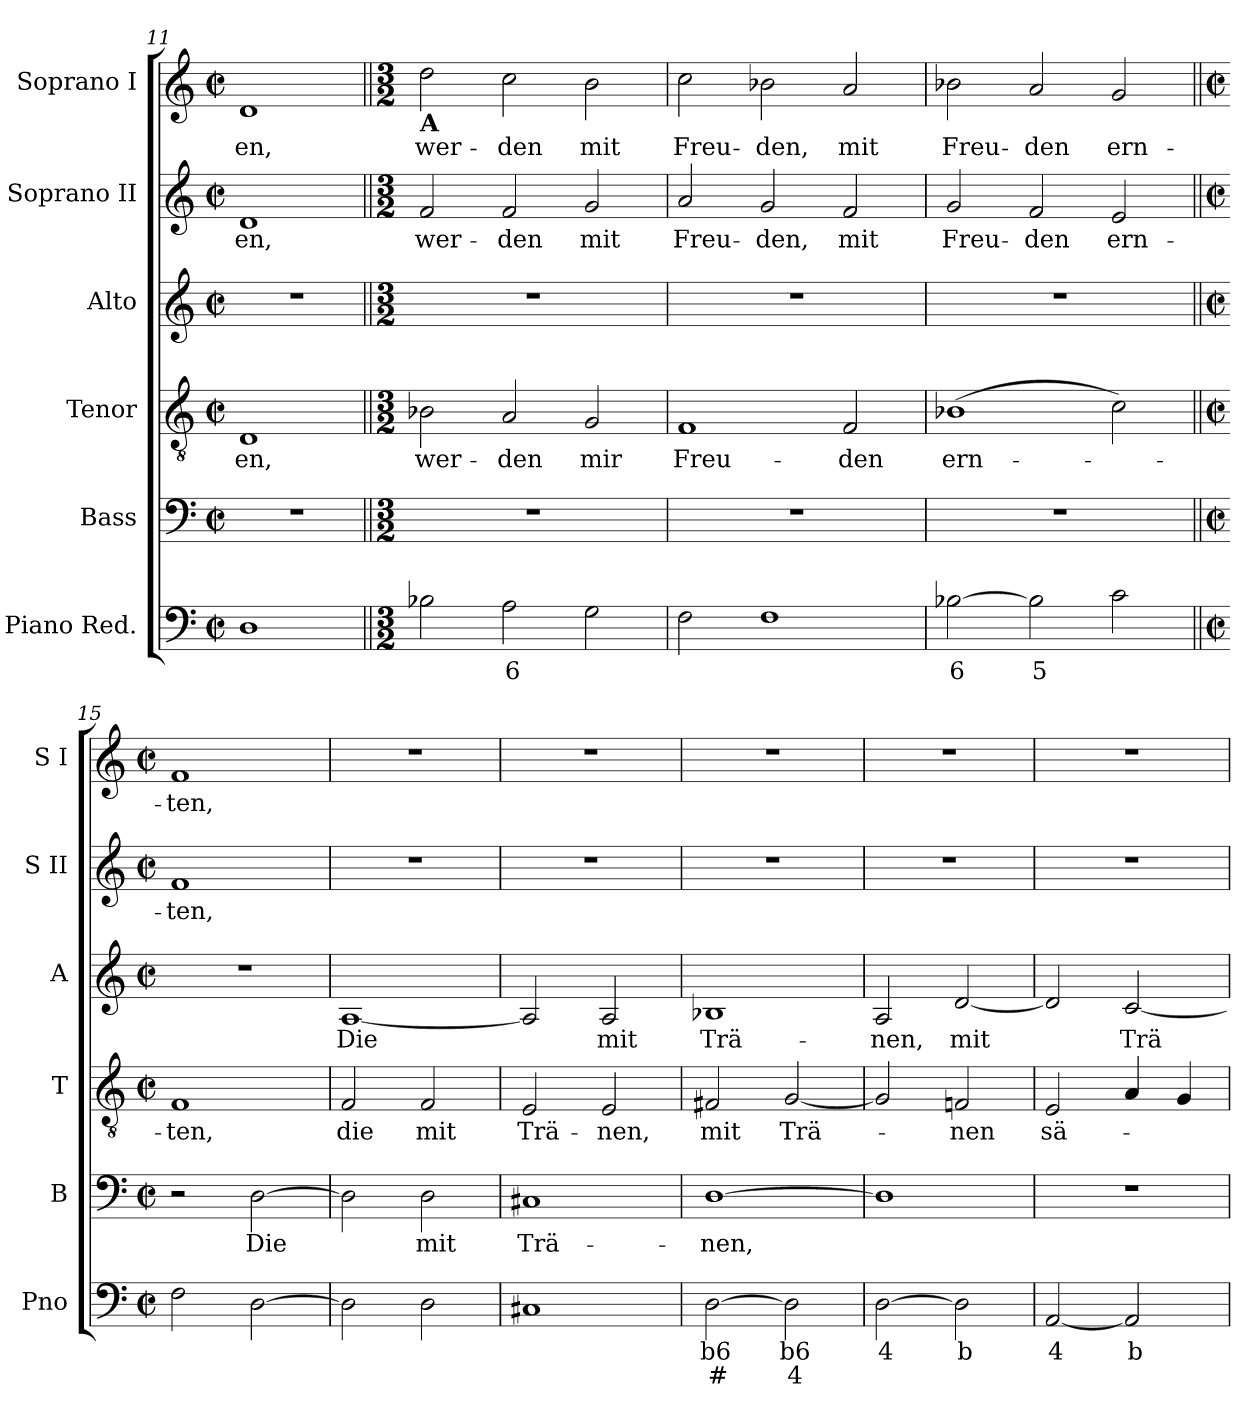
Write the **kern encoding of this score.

**kern	**text	**text	**kern	**text	**kern	**text	**kern	**text	**kern	**text	**kern	**text
*part6	*part6	*part6	*part5	*part5	*part4	*part4	*part3	*part3	*part2	*part2	*part1	*part1
*staff6	*staff6	*staff6	*staff5	*staff5	*staff4	*staff4	*staff3	*staff3	*staff2	*staff2	*staff1	*staff1
*I"Piano Red.	*	*	*I"Bass	*	*I"Tenor	*	*I"Alto	*	*I"Soprano II	*	*I"Soprano I	*
*I'Pno	*	*	*I'B	*	*I'T	*	*I'A	*	*I'S II	*	*I'S I	*
*clefF4	*	*	*clefF4	*	*clefGv2	*	*clefG2	*	*clefG2	*	*clefG2	*
*	*	*	*ITrd7c12	*	*ITrd7c12	*	*	*	*	*	*	*
*k[]	*	*	*k[]	*	*k[]	*	*k[]	*	*k[]	*	*k[]	*
*M2/2	*	*	*M2/2	*	*M2/2	*	*M2/2	*	*M2/2	*	*M2/2	*
*met(c|)	*	*	*met(c|)	*	*met(c|)	*	*met(c|)	*	*met(c|)	*	*met(c|)	*
=11	=11	=11	=11	=11	=11	=11	=11	=11	=11	=11	=11	=11
1D	.	.	1r	.	1DD	-en,	1r	.	1d	-en,	1d	-en,
=12||	=12||	=12||	=12||	=12||	=12||	=12||	=12||	=12||	=12||	=12||	=12||	=12||
*M3/2	*	*	*M3/2	*	*M3/2	*	*M3/2	*	*M3/2	*	*M3/2	*
!	!	!	!	!	!	!	!	!	!	!	!LO:TX:b:B:t=A	!
2B-X\	.	.	1.r	.	2BB-X\	wer-	1.r	.	2f/	wer-	2dd\	wer-
2A\	6	.	.	.	2AA/	-den	.	.	2f/	-den	2cc\	-den
2G\	.	.	.	.	2GG/	mir	.	.	2g/	mit	2b\	mit
=13	=13	=13	=13	=13	=13	=13	=13	=13	=13	=13	=13	=13
2F\	.	.	1.r	.	1FF	Freu-	1.r	.	2a/	Freu-	2cc\	Freu-
1F	.	.	.	.	.	.	.	.	2g/	-den,	2b-X\	-den,
.	.	.	.	.	2FF/	-den	.	.	2f/	mit	2a/	mit
=14	=14	=14	=14	=14	=14	=14	=14	=14	=14	=14	=14	=14
[2B-X\	6	.	1.r	.	(>1BB-X	ern-	1.r	.	2g/	Freu-	2b-X\	Freu-
2B-\]	5	.	.	.	.	.	.	.	2f/	-den	2a/	-den
2c\	.	.	.	.	2C\)	.	.	.	2e/	ern-	2g/	ern-
=15||	=15||	=15||	=15||	=15||	=15||	=15||	=15||	=15||	=15||	=15||	=15||	=15||
*M2/2	*	*	*M2/2	*	*M2/2	*	*M2/2	*	*M2/2	*	*M2/2	*
*met(c|)	*	*	*met(c|)	*	*met(c|)	*	*met(c|)	*	*met(c|)	*	*met(c|)	*
2F\	.	.	2r	.	1FF	-ten,	1r	.	1f	-ten,	1f	-ten,
[2D\	.	.	[2DD\	Die	.	.	.	.	.	.	.	.
=16	=16	=16	=16	=16	=16	=16	=16	=16	=16	=16	=16	=16
2D\]	.	.	2DD\]	.	2FF/	die	[1A	Die	1r	.	1r	.
2D\	.	.	2DD\	mit	2FF/	mit	.	.	.	.	.	.
=17	=17	=17	=17	=17	=17	=17	=17	=17	=17	=17	=17	=17
1C#X	.	.	1CC#X	Trä-	2EE/	Trä-	2A/]	.	1r	.	1r	.
.	.	.	.	.	2EE/	-nen,	2A/	mit	.	.	.	.
=18	=18	=18	=18	=18	=18	=18	=18	=18	=18	=18	=18	=18
[2D\	b6	#	[1DD	-nen,	2FF#X/	mit	1B-X	Trä-	1r	.	1r	.
2D\]	b6	4	.	.	[2GG/	Trä-	.	.	.	.	.	.
=19	=19	=19	=19	=19	=19	=19	=19	=19	=19	=19	=19	=19
[2D\	4	.	1DD]	.	2GG/]	.	2A/	-nen,	1r	.	1r	.
2D\]	b	.	.	.	2FFni/	nen	[2d/	mit	.	.	.	.
=20	=20	=20	=20	=20	=20	=20	=20	=20	=20	=20	=20	=20
[2AA/	4	.	1r	.	2EE/	sä-	2d/]	.	1r	.	1r	.
2AA/]	b	.	.	.	4AA/	.	[2c/	Trä-	.	.	.	.
.	.	.	.	.	4GG/	.	.	.	.	.	.	.
=	=	=	=	=	=	=	=	=	=	=	=	=
*-	*-	*-	*-	*-	*-	*-	*-	*-	*-	*-	*-	*-
